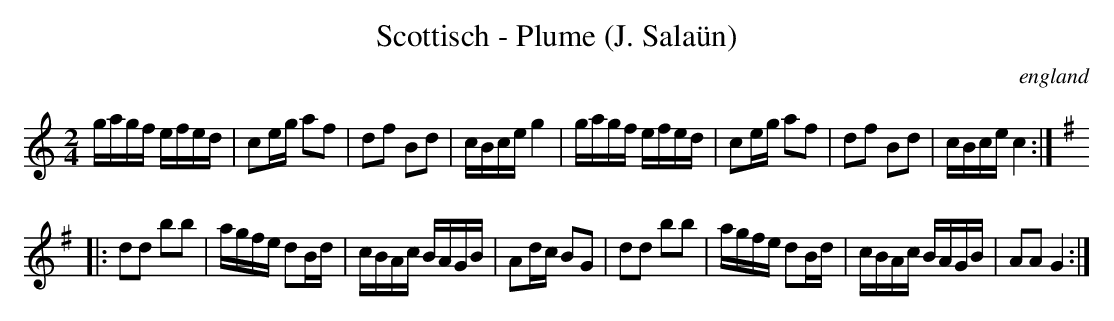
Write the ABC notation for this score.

X:1
T:Scottisch - Plume (J. Salaün)
O:england
M:2/4
L:1/16
K:C
gagf efed|c2eg a2f2|d2f2 B2d2|cBce g4|\
gagf efed|c2eg a2f2|d2f2 B2d2|cBce c4:|
K:G
|:d2d2 b2b2|agfe d2Bd|cBAc BAGB|A2dc B2G2|\
d2d2 b2b2|agfe d2Bd|cBAc BAGB|A2A2 G4:|
